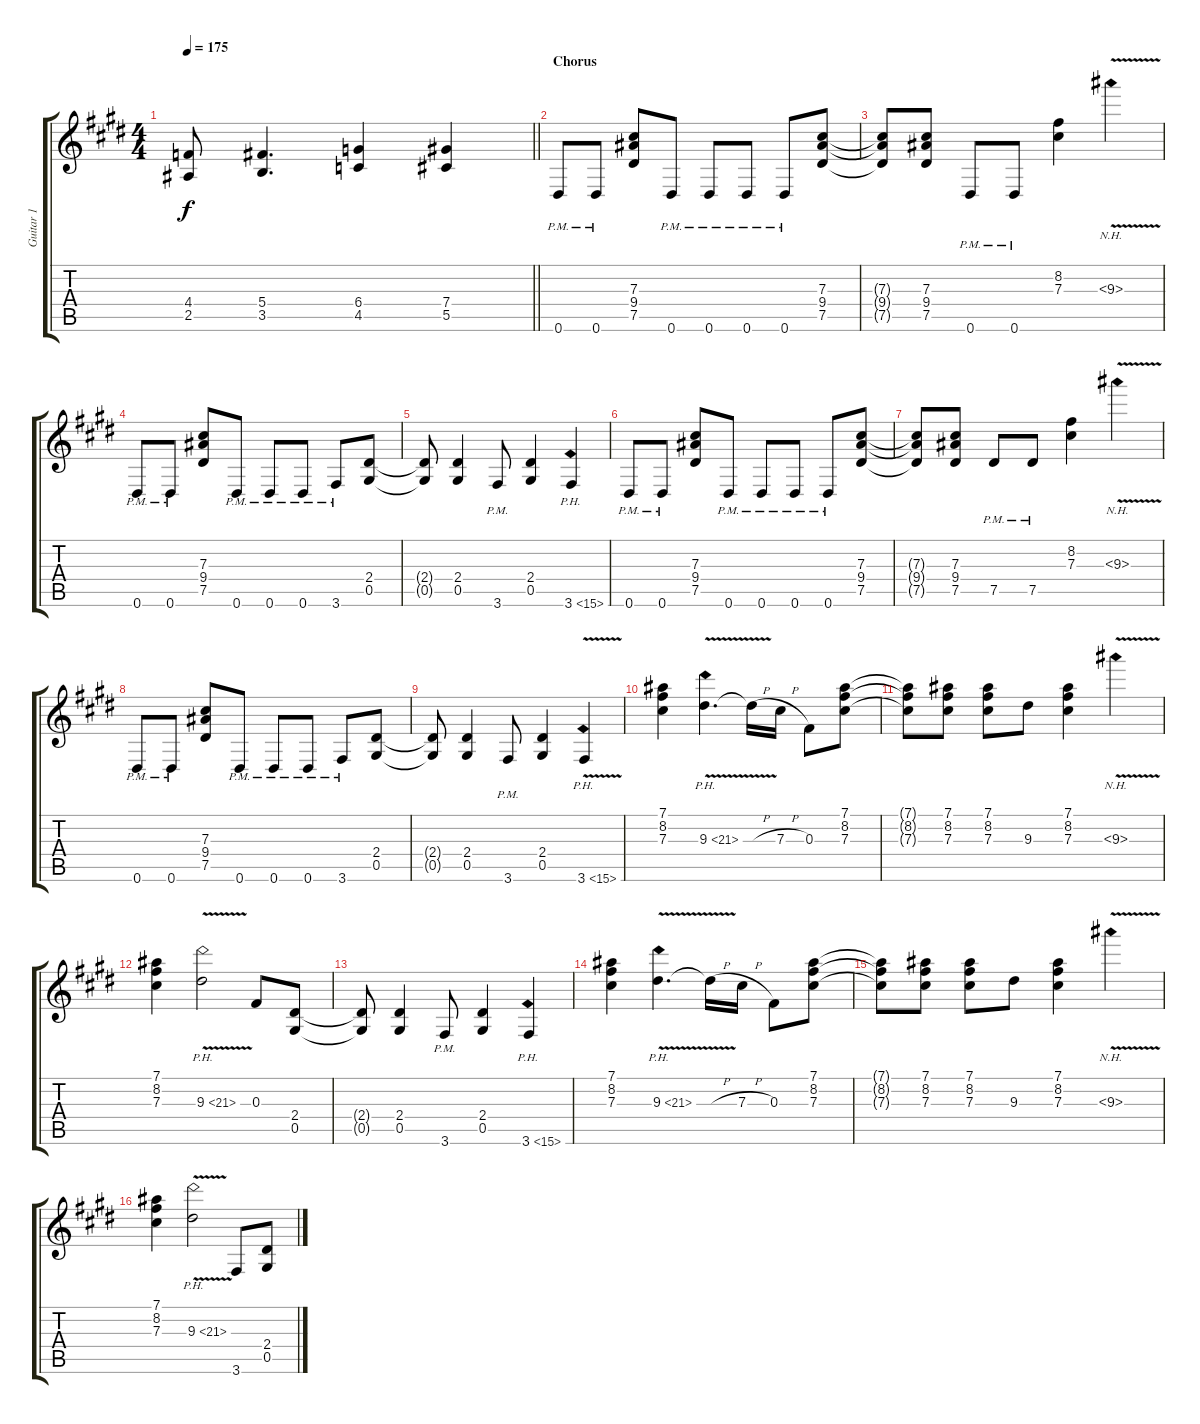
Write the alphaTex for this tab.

\track ("Guitar 1" "Guitar 1") {instrument distortionguitar}
\staff {score tabs}
\tuning (Eb4 Bb3 Gb3 Db3 Ab2 Eb2) {hide}
\ts (4 4)
\tempo 175
\clef g2
\barLineRight lightlight
\ks e
(4.4{t} 2.5{t}).8{dy f} (5.4 3.5).4{d} (6.4 4.5).4 (7.4 5.5).4 |
\section ("" "Chorus")
0.6{pm}.8 0.6{pm}.8 (7.3 9.4 7.5).8 0.6{pm}.8 0.6{pm}.8 0.6{pm}.8 0.6{pm}.8 (7.3 9.4 7.5).8 |
(7.3{t} 9.4{t} 7.5{t}).8 (7.3 9.4 7.5).8 0.6{pm}.8 0.6{pm}.8 (8.2 7.3).4 9.3{nh v}.4 |
0.6{pm}.8 0.6{pm}.8 (7.3 9.4 7.5).8 0.6{pm}.8 0.6{pm}.8 0.6{pm}.8 3.6{pm}.8 (2.4 0.5).8 |
(2.4{t} 0.5{t}).8 (2.4 0.5).4 3.6{pm}.8 (2.4 0.5).4 3.6{ph 12}.4 |
0.6{pm}.8 0.6{pm}.8 (7.3 9.4 7.5).8 0.6{pm}.8 0.6{pm}.8 0.6{pm}.8 0.6{pm}.8 (7.3 9.4 7.5).8 |
(7.3{t} 9.4{t} 7.5{t}).8 (7.3 9.4 7.5).8 7.5{pm}.8 7.5{pm}.8 (8.2 7.3).4 9.3{nh v}.4 |
0.6{pm}.8 0.6{pm}.8 (7.3 9.4 7.5).8 0.6{pm}.8 0.6{pm}.8 0.6{pm}.8 3.6{pm}.8 (2.4 0.5).8 |
(2.4{t} 0.5{t}).8 (2.4 0.5).4 3.6{pm}.8 (2.4 0.5).4 3.6{ph 12 v}.4 |
(7.1 8.2 7.3).4 9.3{ph 12 v}.4{d} 9.3{h t}.16 7.3{h}.16 0.3.8 (7.1 8.2 7.3).8 |
(7.1{t} 8.2{t} 7.3{t}).8 (7.1 8.2 7.3).8 (7.1 8.2 7.3).8 9.3.8 (7.1 8.2 7.3).4 9.3{nh v}.4 |
(7.1 8.2 7.3).4 9.3{ph 12 v}.2 0.3.8 (2.4 0.5).8 |
(2.4{t} 0.5{t}).8 (2.4 0.5).4 3.6{pm}.8 (2.4 0.5).4 3.6{ph 12}.4 |
(7.1 8.2 7.3).4 9.3{ph 12 v}.4{d} 9.3{h t}.16 7.3{h}.16 0.3.8 (7.1 8.2 7.3).8 |
(7.1{t} 8.2{t} 7.3{t}).8 (7.1 8.2 7.3).8 (7.1 8.2 7.3).8 9.3.8 (7.1 8.2 7.3).4 9.3{nh v}.4 |
(7.1 8.2 7.3).4 9.3{ph 12 v}.2 3.6.8 (2.4 0.5).8
